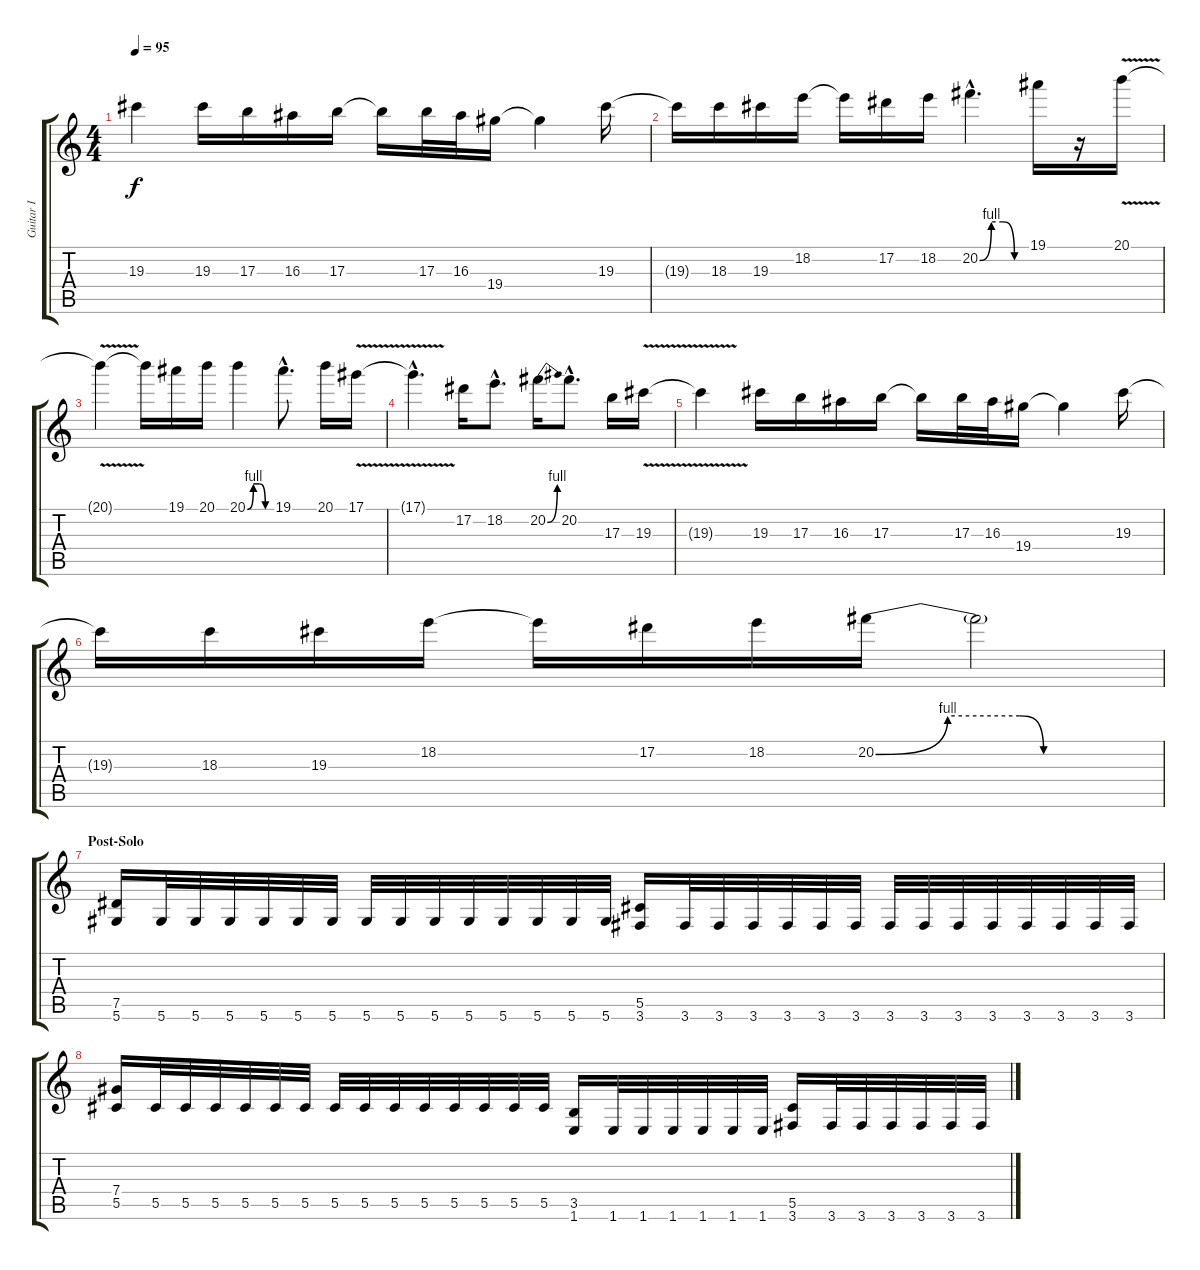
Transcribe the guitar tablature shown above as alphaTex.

\track ("Guitar I" "Guitar I") {instrument acousticguitarsteel}
\staff {score tabs}
\tuning (Eb4 Bb3 Gb3 Db3 Ab2 Eb2) {hide}
\ts (4 4)
\tempo 95
\clef g2
\ks c
19.3{t}.4{dy f} 19.3.16 17.3.16 16.3.16 17.3.16 17.3{t}.16 17.3.32 16.3.32 19.4.16 19.4{t}.4 19.3.16 |
19.3{t}.16 18.3.16 19.3.16 18.2.16 18.2{t}.16 17.2.16 18.2.16 20.2{be (custom 0 0 15 4 30 4 45 0 60 0) hac}.4{d} 19.1.16 r.16 20.1{v}.16 |
20.1{t}.4 20.1{t}.16 19.1.16 20.1.16 20.1{be (custom 0 0 15 4 30 4 45 0 60 0)}.4 19.1{hac}.8{d} 20.1.16 17.1{v}.16 |
17.1{hac t}.4{d} 17.2.16 18.2{hac}.8{d} 20.2{be (bend 0 0 60 4)}.16 20.2{hac}.8{d} 17.3.16 19.3{v}.16 |
19.3{t}.4 19.3.16 17.3.16 16.3.16 17.3.16 17.3{t}.16 17.3.32 16.3.32 19.4.16 19.4{t}.4 19.3.16 |
19.3{t}.16 18.3.16 19.3.16 18.2.16 18.2{t}.16 17.2.16 18.2.16 20.2{be (custom 0 0 15 4 30 4 35 0 45 0 60 0)}.16 20.2{t}.2 |
\section ("" "Post-Solo")
(7.5 5.6).16{volume 13} 5.6.32 5.6.32 5.6.32 5.6.32 5.6.32 5.6.32 5.6.32 5.6.32 5.6.32 5.6.32 5.6.32 5.6.32 5.6.32 5.6.32 (5.5 3.6).16 3.6.32 3.6.32 3.6.32 3.6.32 3.6.32 3.6.32 3.6.32 3.6.32 3.6.32 3.6.32 3.6.32 3.6.32 3.6.32 3.6.32 |
(7.4 5.5).16 5.5.32 5.5.32 5.5.32 5.5.32 5.5.32 5.5.32 5.5.32 5.5.32 5.5.32 5.5.32 5.5.32 5.5.32 5.5.32 5.5.32 (3.5 1.6).16 1.6.32 1.6.32 1.6.32 1.6.32 1.6.32 1.6.32 (5.5 3.6).16 3.6.32 3.6.32 3.6.32 3.6.32 3.6.32 3.6.32
